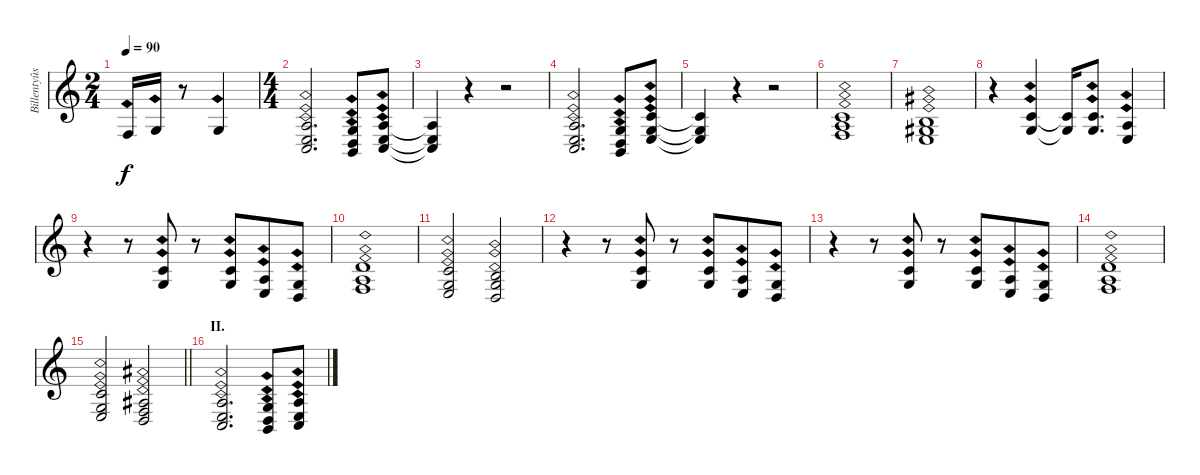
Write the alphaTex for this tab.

\track ("Billentyûs 1 (Jon Lord)" "Billentyûs") {instrument percussiveorgan}
\staff {score}
\tuning (E4 B3 G3 D3 A2 E2) {hide}
\ts (2 4)
\tempo 90
\clef g2
\ks c
3.4{ph 12}.16{dy f} 0.3{ph 12}.16 r.8 0.3{ph 12}.4 |
\ts (4 4)
(2.3{ph 12} 2.4{ph 12} 3.5{ph 12}).2{d} (0.3{ph 12} 0.4{ph 12} 2.5{ph 12}).8 (2.3{ph 12} 2.4{ph 12} 3.5{ph 12}).8 |
(2.3{t} 2.4{t} 3.5{t}).4 r.4 r.2 |
(2.3{ph 12} 2.4{ph 12} 3.5{ph 12}).2{d} (0.3{ph 12} 0.4{ph 12} 2.5{ph 12}).8 (1.2{ph 12} 0.3{ph 12} 2.4{ph 12}).8 |
(1.2{t} 0.3{t} 2.4{t}).4 r.4 r.2 |
(1.2{ph 12} 2.3{ph 12} 3.4{ph 12}).1 |
(0.2{ph 12} 1.3{ph 12} 2.4{ph 12}).1 |
r.4 (1.2{ph 12} 0.3{ph 12}).4 (1.2{t} 0.3{t}).16 (1.2{ph 12} 0.3{ph 12}).8{d} (2.3{ph 12} 2.4{ph 12}).4 |
r.4 r.8 (1.2{ph 12} 0.3{ph 12}).8 r.8 (1.2{ph 12} 0.3{ph 12}).8{beam merge} (2.3{ph 12} 2.4{ph 12}).8 (0.3{ph 12} 0.4{ph 12}).8 |
(3.2{ph 12} 2.3{ph 12} 3.4{ph 12}).1 |
(1.2{ph 12} 0.3{ph 12} 2.4{ph 12}).2 (0.2{ph 12} 0.3{ph 12} 0.4{ph 12}).2 |
r.4 r.8 (1.2{ph 12} 0.3{ph 12}).8 r.8 (1.2{ph 12} 0.3{ph 12}).8{beam merge} (2.3{ph 12} 2.4{ph 12}).8 (0.3{ph 12} 0.4{ph 12}).8 |
r.4 r.8 (1.2{ph 12} 0.3{ph 12}).8 r.8 (1.2{ph 12} 0.3{ph 12}).8{beam merge} (2.3{ph 12} 2.4{ph 12}).8 (0.3{ph 12} 0.4{ph 12}).8 |
(3.2{ph 12} 2.3{ph 12} 3.4{ph 12}).1 |
\barLineRight lightlight
(1.2{ph 12} 0.3{ph 12} 2.4{ph 12}).2 (3.3{ph 12} 3.4{ph 12} 5.5{ph 12}).2 |
\section ("" "II.")
(2.3{ph 12} 2.4{ph 12} 3.5{ph 12}).2{d} (0.3{ph 12} 0.4{ph 12} 2.5{ph 12}).8 (2.3{ph 12} 2.4{ph 12} 3.5{ph 12}).8
